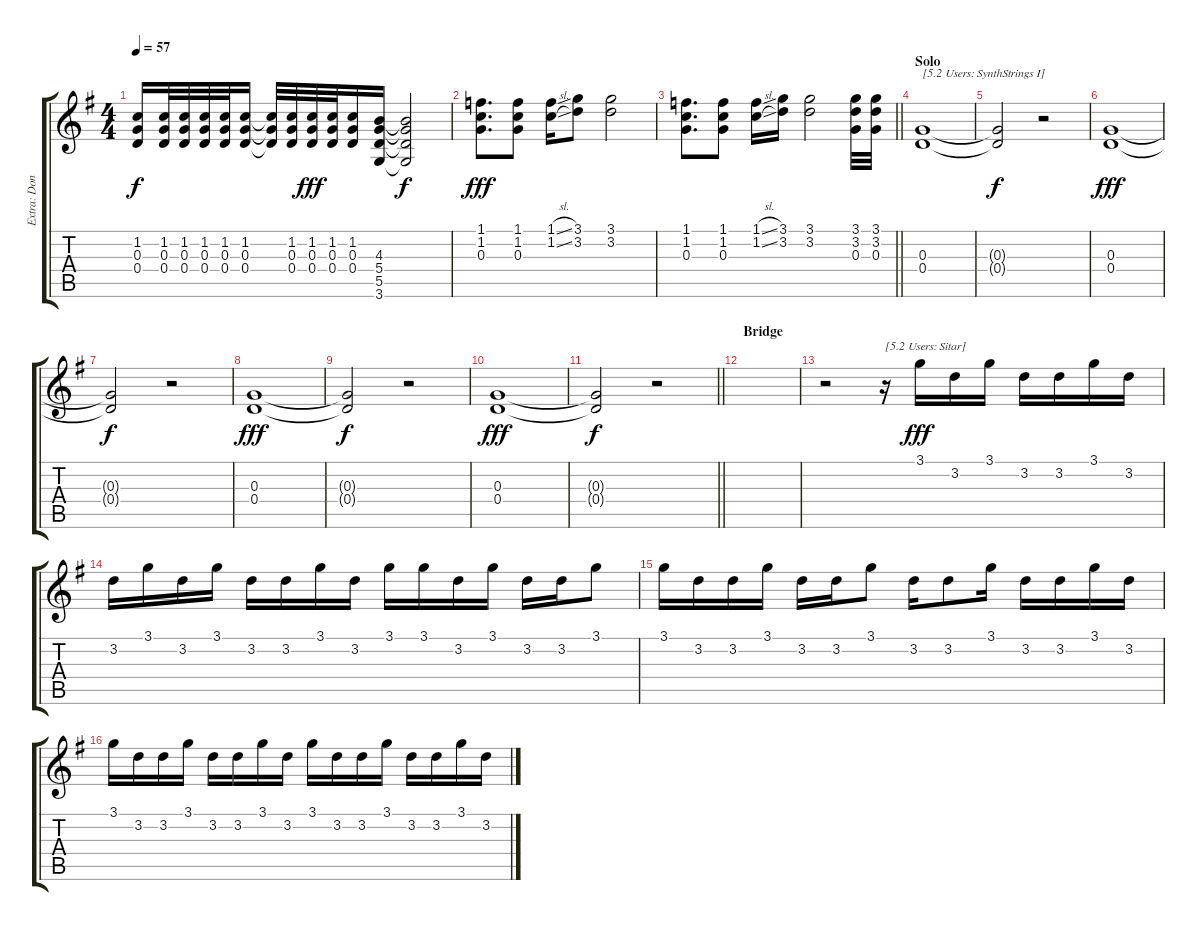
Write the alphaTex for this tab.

\track ("Extra: Don" "Extra: Don") {instrument acousticguitarnylon}
\staff {score tabs}
\tuning (E4 B3 G3 D3 A2 E2) {hide}
\ts (4 4)
\tempo 57
\clef g2
\ks g
(1.2 0.3 0.4).16{dy f} (1.2 0.3 0.4).32 (1.2 0.3 0.4).32 (1.2 0.3 0.4).32 (1.2 0.3 0.4).32 (1.2 0.3 0.4).16 (1.2{t} 0.3{t} 0.4{t}).32 (1.2 0.3 0.4).32 (1.2 0.3 0.4).32{dy fff} (1.2 0.3 0.4).32 (1.2 0.3 0.4).16 (4.3 5.4 5.5 3.6).16 (4.3{t} 5.4{t} 5.5{t} 3.6{t}).2{dy f} |
(1.1 1.2 0.3).8{d dy fff} (1.1 1.2 0.3).8 (1.1{sl} 1.2{sl}).16 (3.1 3.2).8 (3.1 3.2).2 |
\barLineRight lightlight
(1.1 1.2 0.3).8{d} (1.1 1.2 0.3).8 (1.1{sl} 1.2{sl}).16 (3.1 3.2).16 (3.1 3.2).2 (3.1 3.2 0.3).32 (3.1 3.2 0.3).32 |
\section ("" "Solo")
(0.3 0.4).1{txt "[5.2 Users: SynthStrings I]" instrument synthstrings1} |
(0.3{t} 0.4{t}).2{dy f} r.2 |
(0.3 0.4).1{dy fff} |
(0.3{t} 0.4{t}).2{dy f} r.2 |
(0.3 0.4).1{dy fff} |
(0.3{t} 0.4{t}).2{dy f} r.2 |
(0.3 0.4).1{dy fff} |
\barLineRight lightlight
(0.3{t} 0.4{t}).2{dy f} r.2 |
\section ("" "Bridge")
|
r.2 r.16{txt "[5.2 Users: Sitar]" instrument sitar} 3.1.16{dy fff} 3.2.16 3.1.16 3.2.16 3.2.16 3.1.16 3.2.16 |
3.2.16 3.1.16 3.2.16 3.1.16 3.2.16 3.2.16 3.1.16 3.2.16 3.1.16 3.1.16 3.2.16 3.1.16 3.2.16 3.2.16 3.1.8 |
3.1.16 3.2.16 3.2.16 3.1.16 3.2.16 3.2.16 3.1.8 3.2.16 3.2.8 3.1.16 3.2.16 3.2.16 3.1.16 3.2.16 |
3.1.16 3.2.16 3.2.16 3.1.16 3.2.16 3.2.16 3.1.16 3.2.16 3.1.16 3.2.16 3.2.16 3.1.16 3.2.16 3.2.16 3.1.16 3.2.16
